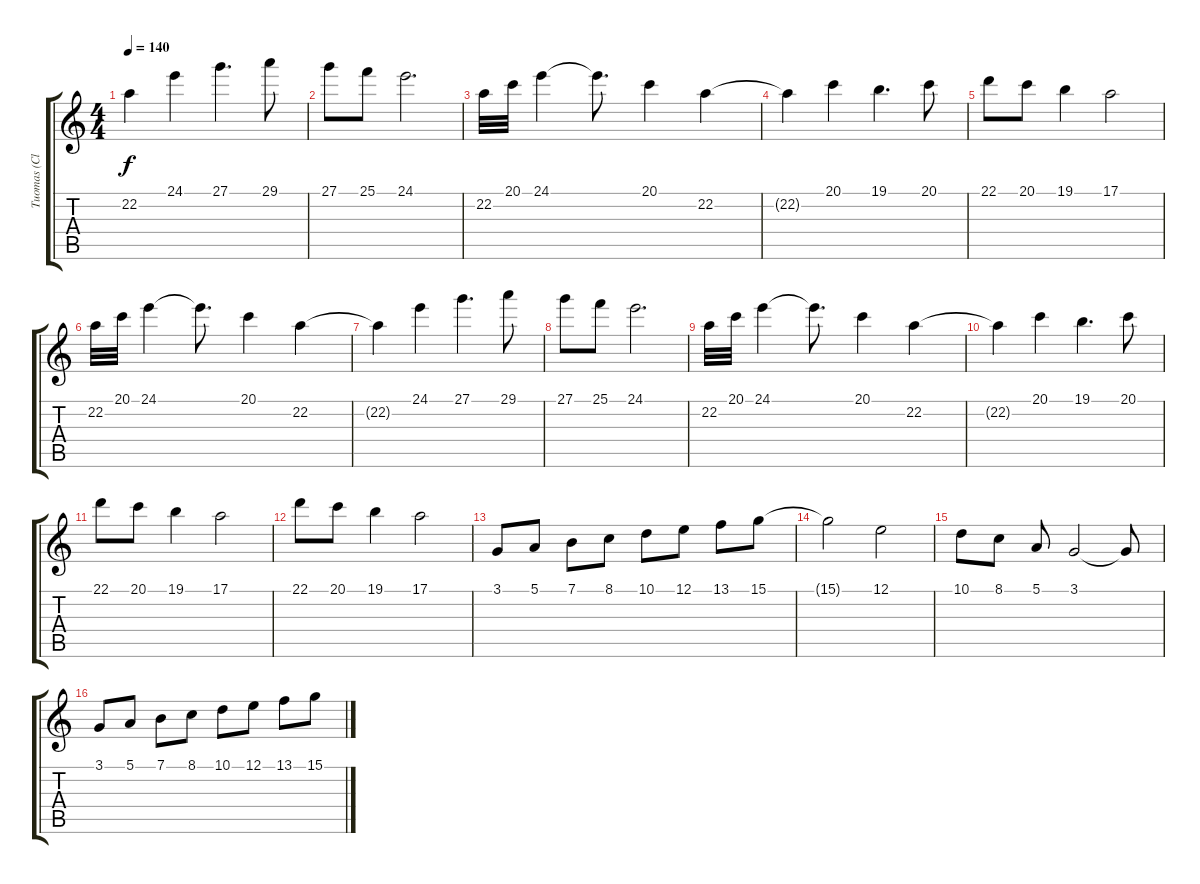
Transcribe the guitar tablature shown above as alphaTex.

\track ("Tuomas (Clavier)" "Tuomas (Cl") {instrument harpsichord}
\staff {score tabs}
\tuning (E4 B3 G3 D3 A2 E2) {hide}
\ts (4 4)
\tempo 140
\clef g2
\ks c
22.2{t}.4{dy f} 24.1.4 27.1.4{d} 29.1.8 |
27.1.8 25.1.8 24.1.2{d} |
22.2.32 20.1.32 24.1.4 24.1{t}.8{d} 20.1.4 22.2.4 |
22.2{t}.4 20.1.4 19.1.4{d} 20.1.8 |
22.1.8 20.1.8 19.1.4 17.1.2 |
22.2.32 20.1.32 24.1.4 24.1{t}.8{d} 20.1.4 22.2.4 |
22.2{t}.4 24.1.4 27.1.4{d} 29.1.8 |
27.1.8 25.1.8 24.1.2{d} |
22.2.32 20.1.32 24.1.4 24.1{t}.8{d} 20.1.4 22.2.4 |
22.2{t}.4 20.1.4 19.1.4{d} 20.1.8 |
22.1.8 20.1.8 19.1.4 17.1.2 |
22.1.8 20.1.8 19.1.4 17.1.2 |
3.1.8 5.1.8 7.1.8 8.1.8 10.1.8 12.1.8 13.1.8 15.1.8 |
15.1{t}.2 12.1.2 |
10.1.8 8.1.8 5.1.8 3.1.2 3.1{t}.8 |
3.1.8 5.1.8 7.1.8 8.1.8 10.1.8 12.1.8 13.1.8 15.1.8
